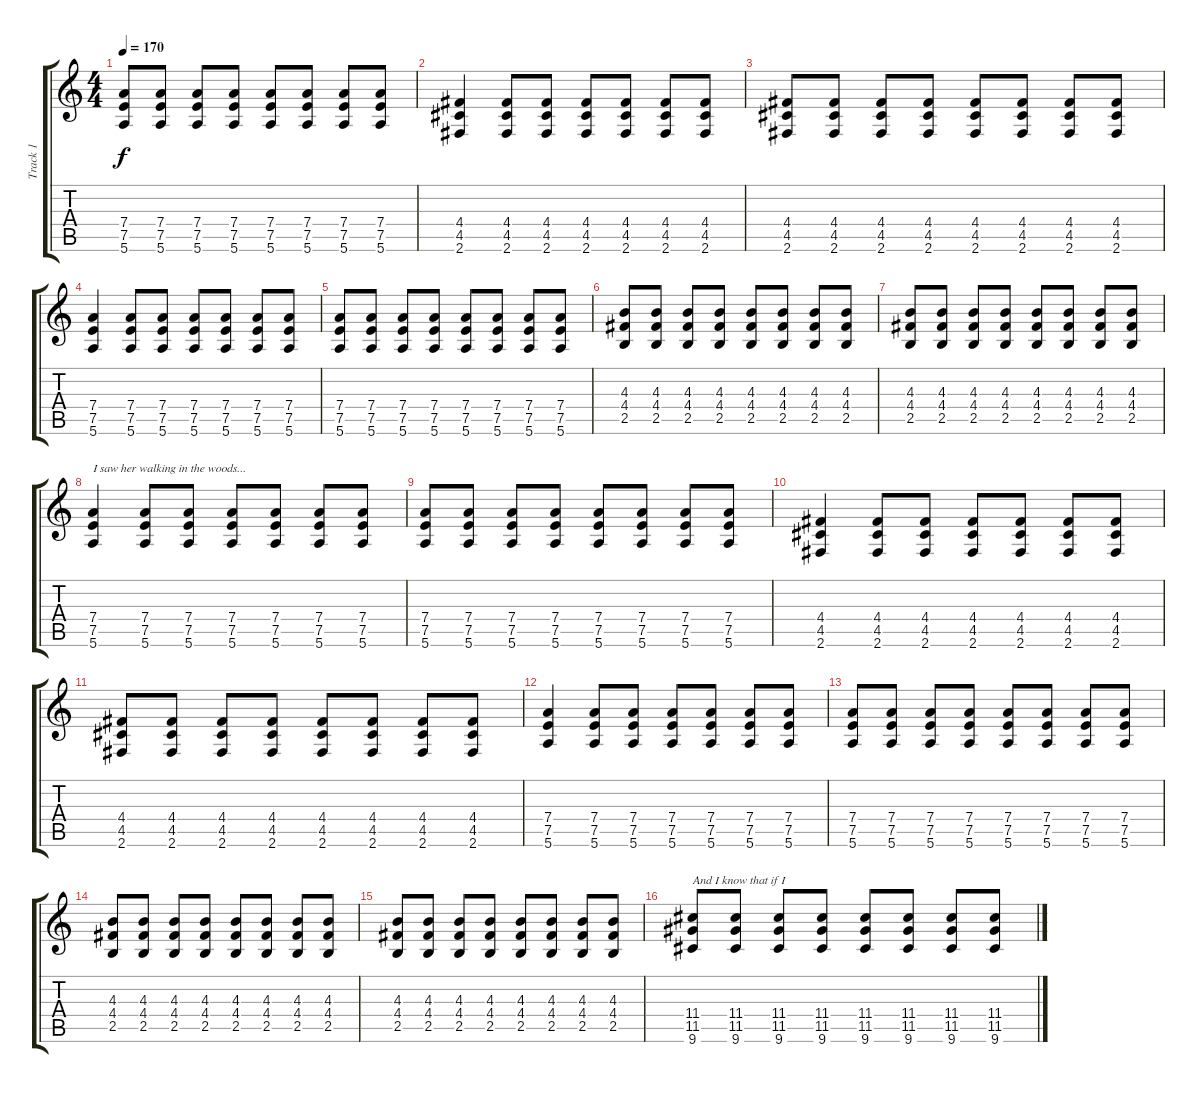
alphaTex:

\track ("Track 1" "Track 1") {mute instrument acousticguitarsteel}
\staff {score tabs}
\tuning (E4 B3 G3 D3 A2 E2) {hide}
\ts (4 4)
\tempo 170
\clef g2
\ks c
(7.4 7.5 5.6).8{dy f} (7.4 7.5 5.6).8 (7.4 7.5 5.6).8 (7.4 7.5 5.6).8 (7.4 7.5 5.6).8 (7.4 7.5 5.6).8 (7.4 7.5 5.6).8 (7.4 7.5 5.6).8 |
(4.4 4.5 2.6).4 (4.4 4.5 2.6).8 (4.4 4.5 2.6).8 (4.4 4.5 2.6).8 (4.4 4.5 2.6).8 (4.4 4.5 2.6).8 (4.4 4.5 2.6).8 |
(4.4 4.5 2.6).8 (4.4 4.5 2.6).8 (4.4 4.5 2.6).8 (4.4 4.5 2.6).8 (4.4 4.5 2.6).8 (4.4 4.5 2.6).8 (4.4 4.5 2.6).8 (4.4 4.5 2.6).8 |
(7.4 7.5 5.6).4 (7.4 7.5 5.6).8 (7.4 7.5 5.6).8 (7.4 7.5 5.6).8 (7.4 7.5 5.6).8 (7.4 7.5 5.6).8 (7.4 7.5 5.6).8 |
(7.4 7.5 5.6).8 (7.4 7.5 5.6).8 (7.4 7.5 5.6).8 (7.4 7.5 5.6).8 (7.4 7.5 5.6).8 (7.4 7.5 5.6).8 (7.4 7.5 5.6).8 (7.4 7.5 5.6).8 |
(4.3 4.4 2.5).8 (4.3 4.4 2.5).8 (4.3 4.4 2.5).8 (4.3 4.4 2.5).8 (4.3 4.4 2.5).8 (4.3 4.4 2.5).8 (4.3 4.4 2.5).8 (4.3 4.4 2.5).8 |
(4.3 4.4 2.5).8 (4.3 4.4 2.5).8 (4.3 4.4 2.5).8 (4.3 4.4 2.5).8 (4.3 4.4 2.5).8 (4.3 4.4 2.5).8 (4.3 4.4 2.5).8 (4.3 4.4 2.5).8 |
(7.4 7.5 5.6).4{txt "I saw her walking in the woods..."} (7.4 7.5 5.6).8 (7.4 7.5 5.6).8 (7.4 7.5 5.6).8 (7.4 7.5 5.6).8 (7.4 7.5 5.6).8 (7.4 7.5 5.6).8 |
(7.4 7.5 5.6).8 (7.4 7.5 5.6).8 (7.4 7.5 5.6).8 (7.4 7.5 5.6).8 (7.4 7.5 5.6).8 (7.4 7.5 5.6).8 (7.4 7.5 5.6).8 (7.4 7.5 5.6).8 |
(4.4 4.5 2.6).4 (4.4 4.5 2.6).8 (4.4 4.5 2.6).8 (4.4 4.5 2.6).8 (4.4 4.5 2.6).8 (4.4 4.5 2.6).8 (4.4 4.5 2.6).8 |
(4.4 4.5 2.6).8 (4.4 4.5 2.6).8 (4.4 4.5 2.6).8 (4.4 4.5 2.6).8 (4.4 4.5 2.6).8 (4.4 4.5 2.6).8 (4.4 4.5 2.6).8 (4.4 4.5 2.6).8 |
(7.4 7.5 5.6).4 (7.4 7.5 5.6).8 (7.4 7.5 5.6).8 (7.4 7.5 5.6).8 (7.4 7.5 5.6).8 (7.4 7.5 5.6).8 (7.4 7.5 5.6).8 |
(7.4 7.5 5.6).8 (7.4 7.5 5.6).8 (7.4 7.5 5.6).8 (7.4 7.5 5.6).8 (7.4 7.5 5.6).8 (7.4 7.5 5.6).8 (7.4 7.5 5.6).8 (7.4 7.5 5.6).8 |
(4.3 4.4 2.5).8 (4.3 4.4 2.5).8 (4.3 4.4 2.5).8 (4.3 4.4 2.5).8 (4.3 4.4 2.5).8 (4.3 4.4 2.5).8 (4.3 4.4 2.5).8 (4.3 4.4 2.5).8 |
(4.3 4.4 2.5).8 (4.3 4.4 2.5).8 (4.3 4.4 2.5).8 (4.3 4.4 2.5).8 (4.3 4.4 2.5).8 (4.3 4.4 2.5).8 (4.3 4.4 2.5).8 (4.3 4.4 2.5).8 |
(11.4 11.5 9.6).8{txt "And I know that if I"} (11.4 11.5 9.6).8 (11.4 11.5 9.6).8 (11.4 11.5 9.6).8 (11.4 11.5 9.6).8 (11.4 11.5 9.6).8 (11.4 11.5 9.6).8 (11.4 11.5 9.6).8
